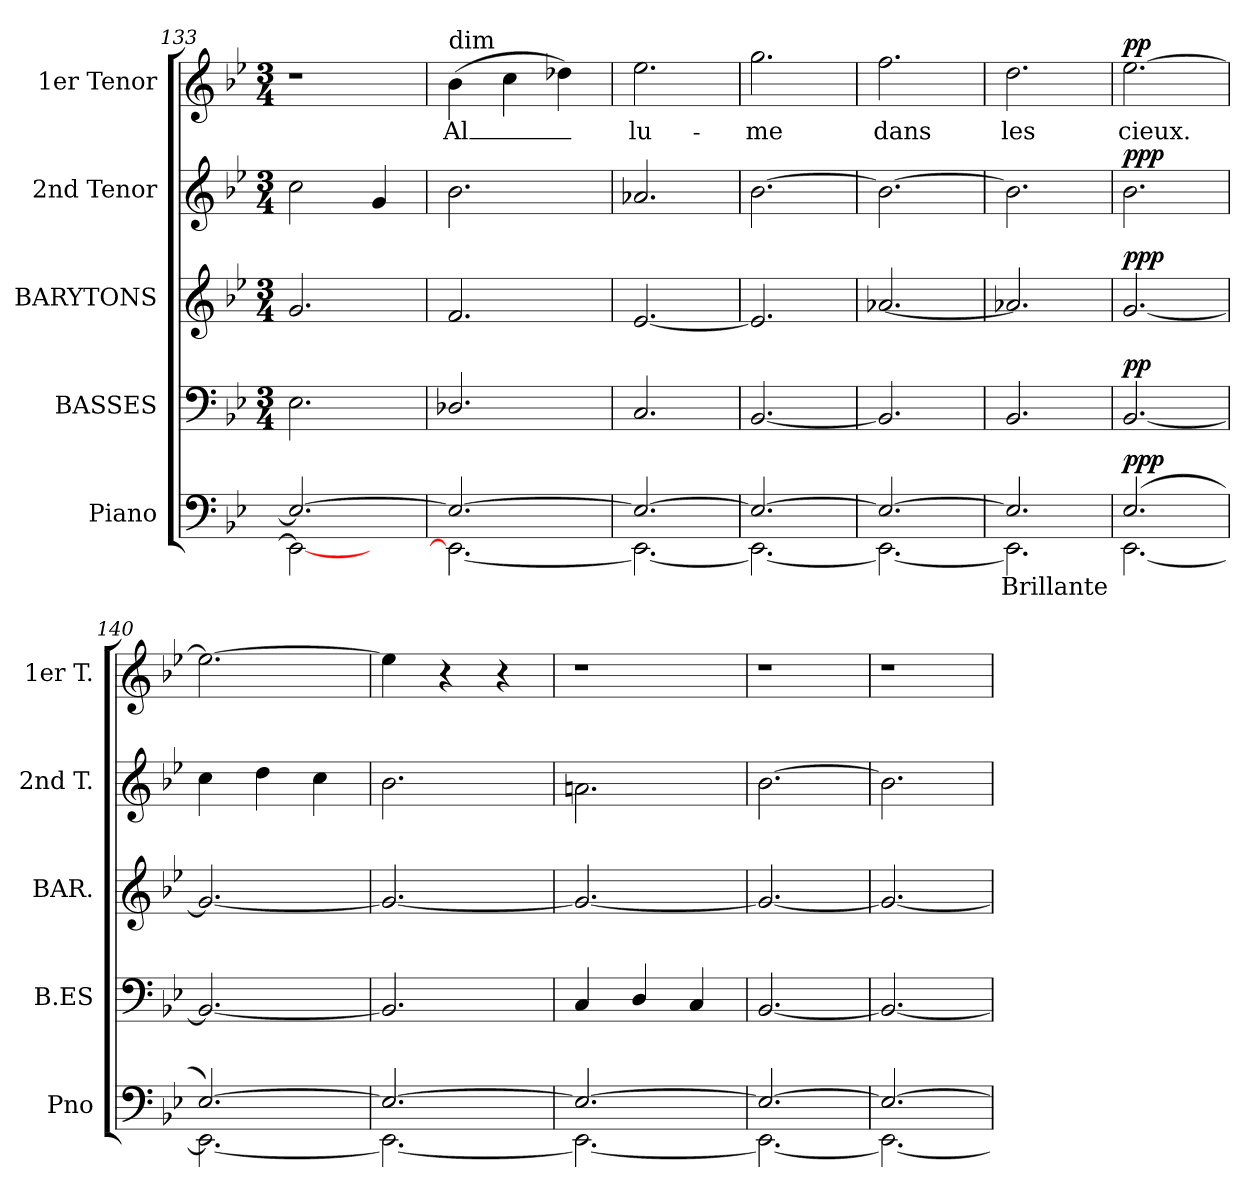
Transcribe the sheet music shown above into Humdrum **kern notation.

**kern	**text	**dynam	**kern	**dynam	**kern	**dynam	**kern	**dynam	**kern	**text	**dynam
*part5	*part5	*part5	*part4	*part4	*part3	*part3	*part2	*part2	*part1	*part1	*part1
*staff5	*staff5	*staff5	*staff4	*staff4	*staff3	*staff3	*staff2	*staff2	*staff1	*staff1	*staff1
*I"Piano	*	*	*I"BASSES	*	*I"BARYTONS	*	*I"2nd Tenor	*	*I"1er Tenor	*	*
*I'Pno	*	*	*I'B.ES	*	*I'BAR.	*	*I'2nd T.	*	*I'1er T.	*	*
*clefF4	*	*	*clefF4	*	*clefG2	*	*clefG2	*	*clefG2	*	*
*k[b-e-]	*	*	*k[b-e-]	*	*k[b-e-]	*	*k[b-e-]	*	*k[b-e-]	*	*
*	*	*	*M3/4	*	*M3/4	*	*M3/4	*	*M3/4	*	*
=133	=133	=133	=133	=133	=133	=133	=133	=133	=133	=133	=133
*^	*	*	*	*	*	*	*	*	*	*	*
!	!	!	!	!	!	!	!	!	!	!LO:N:vis=1	!	!
2.E-/_	2EE-\_	.	.	2.E-\	.	2.g/	.	2cc\	.	2.r	.	.
.	4ryy	.	.	.	.	.	.	4g/	.	.	.	.
=134	=134	=134	=134	=134	=134	=134	=134	=134	=134	=134	=134	=134
!	!	!	!	!	!	!	!	!	!	!LO:TX:a:t=dim	!	!
2.E-/_	2.EE-\_	.	.	2.D-X/	.	2.f/	.	2.b-\	.	(4b-\	Al_	.
.	.	.	.	.	.	.	.	.	.	4cc\	.	.
.	.	.	.	.	.	.	.	.	.	4dd-X\)	.	.
=135	=135	=135	=135	=135	=135	=135	=135	=135	=135	=135	=135	=135
2.E-/_	2.EE-\_	.	.	2.C/	.	[2.e-/	.	2.a-X/	.	2.ee-\	lu-	.
=136	=136	=136	=136	=136	=136	=136	=136	=136	=136	=136	=136	=136
2.E-/_	2.EE-\_	.	.	[2.BB-/	.	2.e-/]	.	[2.b-\	.	2.gg\	-me	.
=137	=137	=137	=137	=137	=137	=137	=137	=137	=137	=137	=137	=137
2.E-/_	2.EE-\_	.	.	2.BB-/]	.	[2.a-X/	.	2.b-\_	.	2.ff\	dans	.
!!LO:LB:g=z
=138	=138	=138	=138	=138	=138	=138	=138	=138	=138	=138	=138	=138
2.E-/]	2.EE-\]	Brillante	.	2.BB-/	.	2.a-X/]	.	2.b-\]	.	2.dd\	les	.
=139	=139	=139	=139	=139	=139	=139	=139	=139	=139	=139	=139	=139
!	!	!	!LO:DY:a	!	!LO:DY:a	!	!LO:DY:a	!	!LO:DY:a	!	!	!LO:DY:a
(2.E-/	[2.EE-\	.	ppp	[2.BB-/	pp	[2.g/	ppp	2.b-\	ppp	[2.ee-\	cieux.	pp
=140	=140	=140	=140	=140	=140	=140	=140	=140	=140	=140	=140	=140
[2.E-/)	2.EE-\_	.	.	2.BB-/_	.	2.g/_	.	4cc\	.	2.ee-\_	.	.
.	.	.	.	.	.	.	.	4dd\	.	.	.	.
.	.	.	.	.	.	.	.	4cc\	.	.	.	.
=141	=141	=141	=141	=141	=141	=141	=141	=141	=141	=141	=141	=141
2.E-/_	2.EE-\_	.	.	2.BB-/]	.	2.g/_	.	2.b-\	.	4ee-\]	.	.
.	.	.	.	.	.	.	.	.	.	4r	.	.
.	.	.	.	.	.	.	.	.	.	4r	.	.
=142	=142	=142	=142	=142	=142	=142	=142	=142	=142	=142	=142	=142
!	!	!	!	!	!	!	!	!	!	!LO:N:vis=1	!	!
2.E-/_	2.EE-\_	.	.	4C/	.	2.g/_	.	2.an\	.	2.r	.	.
.	.	.	.	4D/	.	.	.	.	.	.	.	.
.	.	.	.	4C/	.	.	.	.	.	.	.	.
=143	=143	=143	=143	=143	=143	=143	=143	=143	=143	=143	=143	=143
!	!	!	!	!	!	!	!	!	!	!LO:N:vis=1	!	!
2.E-/_	2.EE-\_	.	.	[2.BB-/	.	2.g/_	.	[2.b-\	.	2.r	.	.
=144	=144	=144	=144	=144	=144	=144	=144	=144	=144	=144	=144	=144
!	!	!	!	!	!	!	!	!	!	!LO:N:vis=1	!	!
2.E-/_	2.EE-\_	.	.	2.BB-/_	.	2.g/_	.	2.b-\]	.	2.r	.	.
*v	*v	*	*	*	*	*	*	*	*	*	*	*
=	=	=	=	=	=	=	=	=	=	=	=
*-	*-	*-	*-	*-	*-	*-	*-	*-	*-	*-	*-
